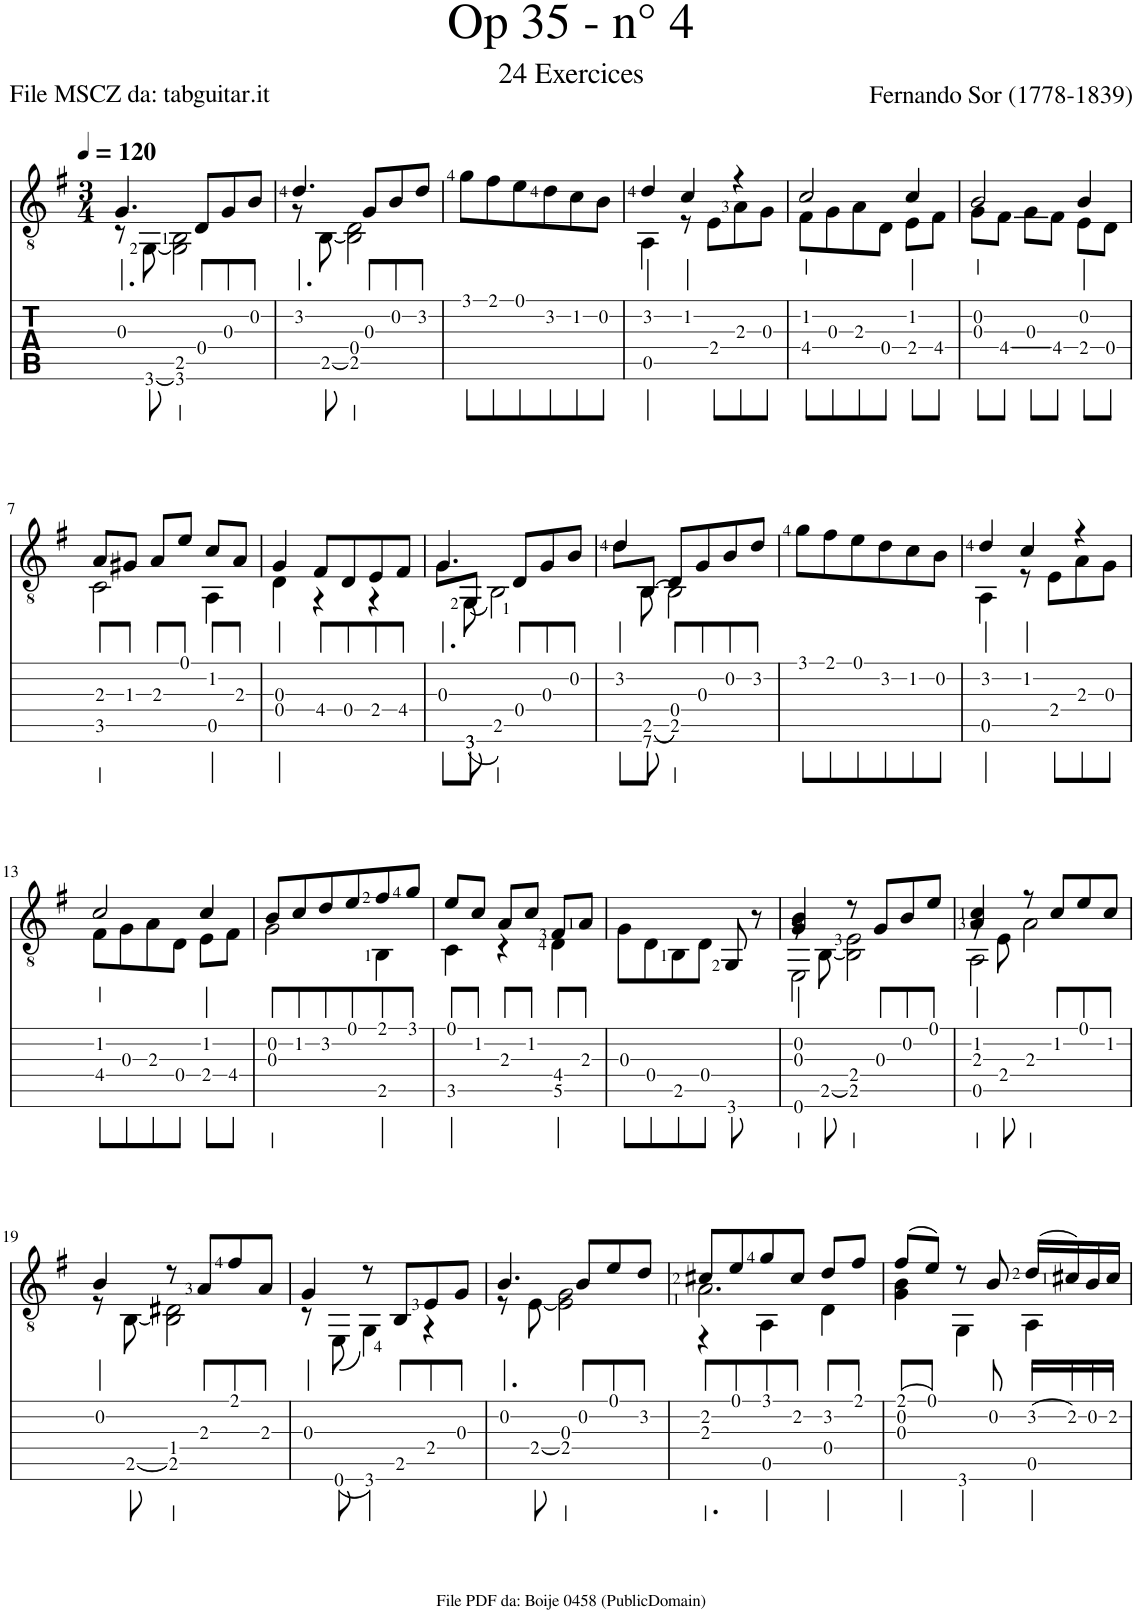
**kern	**kern
*part2	*part1
*staff2	*staff1
*I"Chitarra classica (Intavolatura)	*I"Guitar
*stria6	*
*	*clefGv2
*k[f#]	*k[f#]
*M3/4	*M3/4
*MM120	*MM120
=1	=1
*^	*^
4.G/	8r	4.G/	8r
.	[8GG\	.	[8GG\
.	2GG\] 2BB\	.	2GG\] 2BB\
8D/L	.	8D/L	.
8G/	.	8G/	.
8B/J	.	8B/J	.
=2	=2	=2	=2
4.d/	8r	4.d/	8r
.	[8BB\	.	[8BB\
.	2BB\] 2D\	.	2BB\] 2D\
8G/L	.	8G/L	.
8B/	.	8B/	.
8d/J	.	8d/J	.
*v	*v	*	*
*	*v	*v
=3	=3
8g\L	8g\L
8f#\	8f#\
8e\	8e\
8d\	8d\
8c\	8c\
8B\J	8B\J
=4	=4
*^	*^
4d/	4AA\	4d/	4AA\
4c/	8r	4c/	8r
.	8E\L	.	8E\L
4r	8A\	4r	8A\
.	8G\J	.	8G\J
=5	=5	=5	=5
2c/	8F#\L	2c/	8F#\L
.	8G\	.	8G\
.	8A\	.	8A\
.	8D\J	.	8D\J
4c/	8E\L	4c/	8E\L
.	8F#\J	.	8F#\J
=6	=6	=6	=6
2B/	8G\L	2B/	8G\L
.	8F#\J	.	8F#\J
.	8G\L	.	8G\L
.	8F#\J	.	8F#\J
4B/	8E\L	4B/	8E\L
.	8D\J	.	8D\J
!!LO:LB:g=z	!!
=7	=7	=7	=7
8A/L	2C\	8A/L	2C\
8G#X/J	.	8G#X/J	.
8A/L	.	8A/L	.
8e/J	.	8e/J	.
8c/L	4AA\	8c/L	4AA\
8A/J	.	8A/J	.
=8	=8	=8	=8
4G/	4D\	4G/	4D\
8F#/L	4r	8F#/L	4r
8D/	.	8D/	.
8E/	4r	8E/	4r
8F#/J	.	8F#/J	.
=9	=9	=9	=9
*	*^	*	*^
4.G/	8G\L	8ryy	4.G/	8G\L	8ryy
.	(8GG\J	8GG\	.	(8GG/J	8GG\
.	2BB\)	2ryy	.	2BB\)	2ryy
8D/L	.	.	8D/L	.	.
8G/	.	.	8G/	.	.
8B/J	.	.	8B/J	.	.
=10	=10	=10	=10	=10	=10
4d/	8d\L	8ryy	4d/	8d\L	8ryy
.	[8BB\J	8BB\	.	[8BB/J	8BB\
8D/L	2BB\]	2ryy	8D/L	2BB\]	2ryy
8G/	.	.	8G/	.	.
8B/	.	.	8B/	.	.
8d/J	.	.	8d/J	.	.
*v	*v	*v	*	*	*
*	*v	*v	*v
=11	=11
8g\L	8g\L
8f#\	8f#\
8e\	8e\
8d\	8d\
8c\	8c\
8B\J	8B\J
=12	=12
*^	*^
4d/	4AA\	4d/	4AA\
4c/	8r	4c/	8r
.	8E\L	.	8E\L
4r	8A\	4r	8A\
.	8G\J	.	8G\J
!!LO:LB:g=z	!!
=13	=13	=13	=13
2c/	8F#\L	2c/	8F#\L
.	8G\	.	8G\
.	8A\	.	8A\
.	8D\J	.	8D\J
4c/	8E\L	4c/	8E\L
.	8F#\J	.	8F#\J
=14	=14	=14	=14
8B/L	2G\	8B/L	2G\
8c/	.	8c/	.
8d/	.	8d/	.
8e/	.	8e/	.
8f#/	4BB\	8f#/	4BB\
8g/J	.	8g/J	.
=15	=15	=15	=15
8e/L	4C\	8e/L	4C\
8c/J	.	8c/J	.
8A/L	4r	8A/L	4r
8c/J	.	8c/J	.
8F#/L	4D\	8F#/L	4D\
8A/J	.	8A/J	.
*v	*v	*	*
*	*v	*v
=16	=16
8G\L	8G\L
8D\	8D\
8BB\	8BB\
8D\J	8D\J
8GG\	8GG/
8r	8r
=17	=17
*^	*^
*	*^	*	*^
4G/ 4B/	8r	2EE\	4G/ 4B/	8r	2EE\
.	[8BB\	.	.	[8BB\	.
8r	2BB\] 2E\	.	8r	2BB\] 2E\	.
8G/L	.	.	8G/L	.	.
8B/	.	4ryy	8B/	.	4ryy
8e/J	.	.	8e/J	.	.
=18	=18	=18	=18	=18	=18
4A/ 4c/	8r	2AA\	4A/ 4c/	8r	2AA\
.	8E\	.	.	8E\	.
8r	2A\	.	8r	2A\	.
8c/L	.	.	8c/L	.	.
8e/	.	4ryy	8e/	.	4ryy
8c/J	.	.	8c/J	.	.
*	*v	*v	*	*	*
*	*	*	*v	*v
!!LO:LB:g=z
=19	=19	=19	=19
4B/	8r	4B/	8r
.	[8BB\	.	[8BB\
8r	2BB\] 2D#X\	8r	2BB\] 2D#X\
8A/L	.	8A/L	.
8f#/	.	8f#/	.
8A/J	.	8A/J	.
=20	=20	=20	=20
4G/	8r	4G/	8r
.	(8EE\	.	(8EE\
8r	4GG\)	8r	4GG\)
8BB/L	.	8BB/L	.
8E/	4r	8E/	4r
8G/J	.	8G/J	.
=21	=21	=21	=21
4.B/	8r	4.B/	8r
.	[8E\	.	[8E\
.	2E\] 2G\	.	2E\] 2G\
8B/L	.	8B/L	.
8e/	.	8e/	.
8d/J	.	8d/J	.
=22	=22	=22	=22
*	*^	*	*^
8c#X/L	2.A\	4r	8c#X/L	2.A\	4r
8e/	.	.	8e/	.	.
8g/	.	4AA\	8g/	.	4AA\
8c#/J	.	.	8c#/J	.	.
8d/L	.	4D\	8d/L	.	4D\
8f#/J	.	.	8f#/J	.	.
*	*v	*v	*	*	*
*	*	*	*v	*v
=23	=23	=23	=23
(8f#/L	4G\ 4B\	(8f#/L	4G\ 4B\
8e/J)	.	8e/J)	.
8r	4GG\	8r	4GG\
8B/	.	8B/	.
(16d/LL	4AA\	(16d/LL	4AA\
16c#X/)	.	16c#X/)	.
16B/	.	16B/	.
16c#/JJ	.	16c#/JJ	.
*v	*v	*	*
*	*v	*v
=	=
*-	*-
